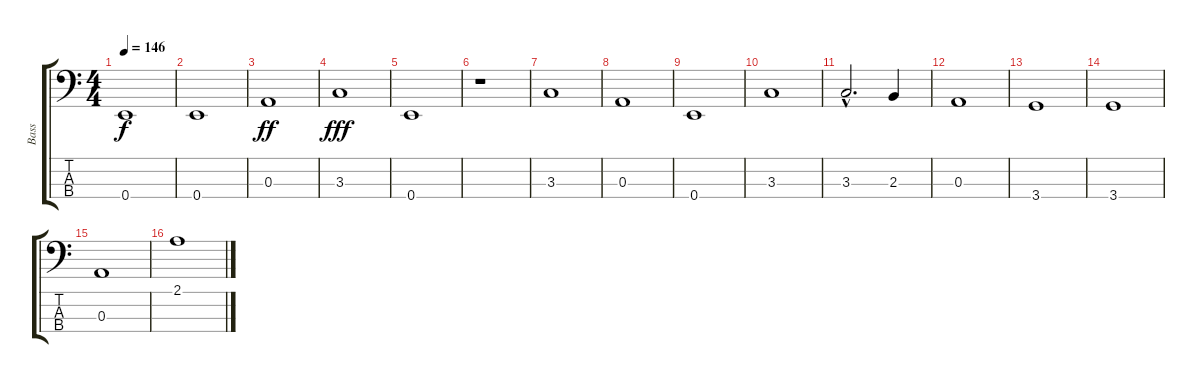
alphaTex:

\track ("Bass" "Bass") {instrument synthbass2}
\staff {score tabs}
\tuning (G2 D2 A1 E1) {hide}
\ts (4 4)
\tempo 146
\clef f4
\ks c
0.4.1{dy f} |
0.4.1 |
0.3.1{dy ff} |
3.3.1{dy fff} |
0.4.1 |
r.1 |
3.3.1 |
0.3.1 |
0.4.1 |
3.3.1 |
3.3{hac}.2{d} 2.3.4 |
0.3.1 |
3.4.1 |
3.4.1 |
0.3.1 |
2.1.1
